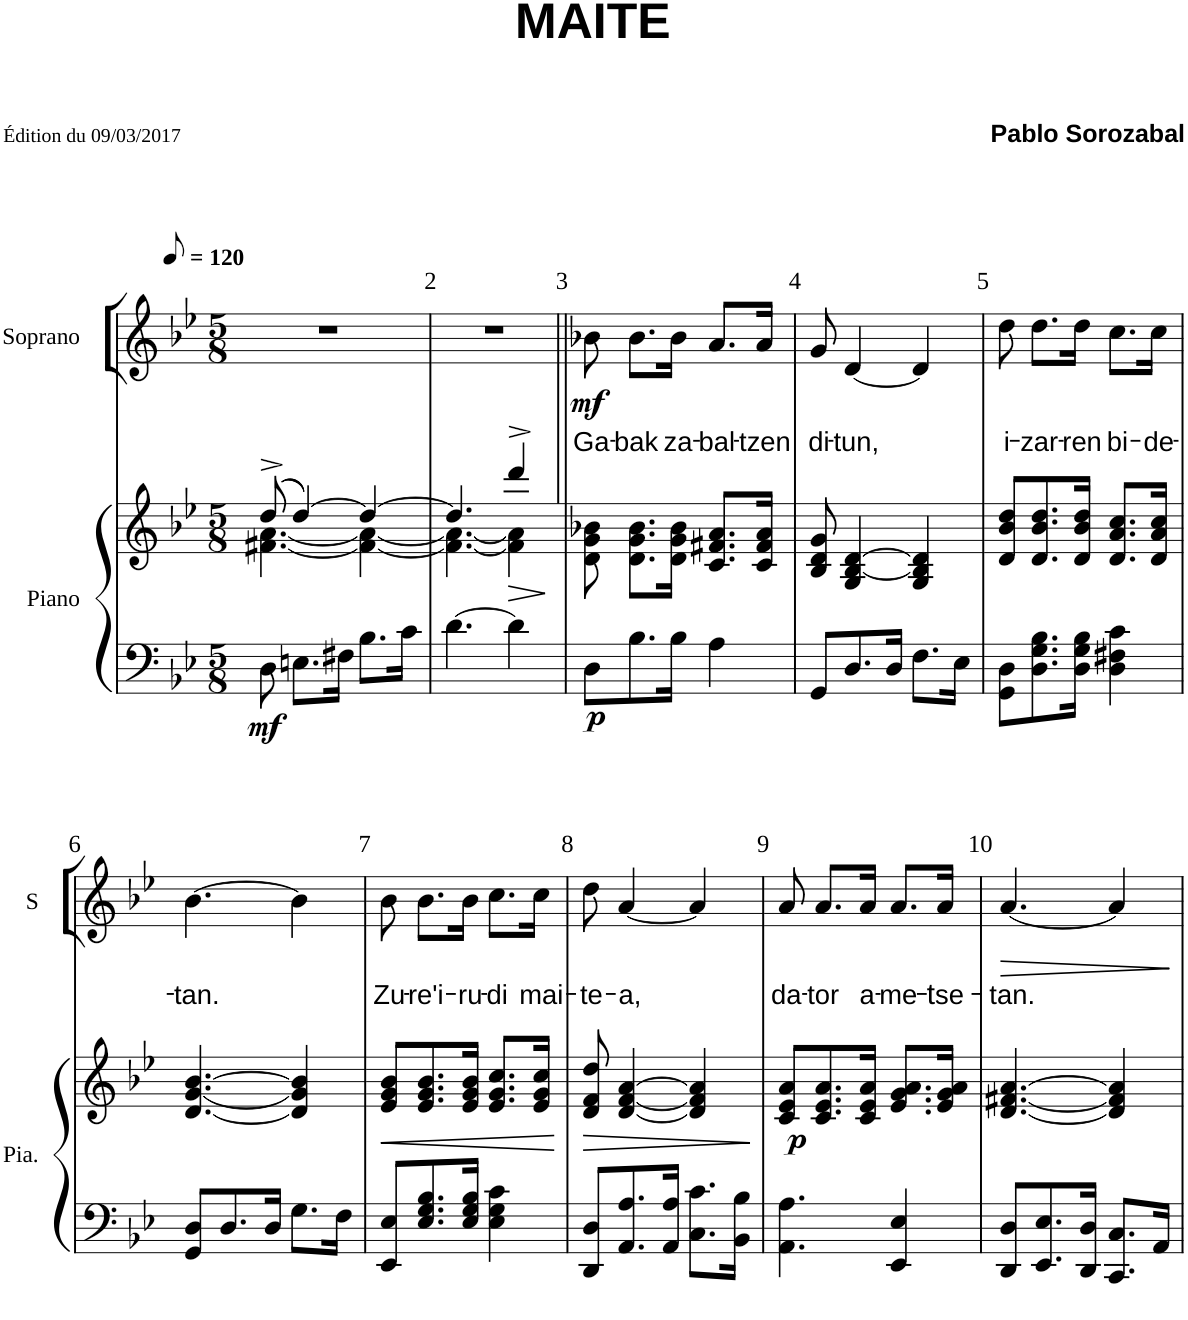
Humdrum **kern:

**kern	**kern	**dynam	**kern	**text	**dynam
*part2	*part2	*part2	*part1	*part1	*part1
*staff3	*staff2	*staff2/3	*staff1	*staff1	*staff1
*I"Piano	*	*	*I"Soprano	*	*
*I'Pia.	*	*	*I'S	*	*
*clefF4	*clefG2	*	*clefG2	*	*
*k[b-e-]	*k[b-e-]	*	*k[b-e-]	*	*
*B-:	*B-:	*	*B-:	*	*
*M5/8	*M5/8	*	*M5/8	*	*
*MM60	*MM60	*	*MM60	*	*
=1	=1	=1	=1	=1	=1
*	*^	*	*	*	*
!	!	!	!LO:DY:b=2	!	!	!
8D\	((8dd^/	[4.f#X\ [4.a\	mf	8%5r	.	.
8.En\L	[4dd/))	.	.	.	.	.
16F#X\Jk	.	.	.	.	.	.
8.B-\L	4dd/_	4f#\_ 4a\_	.	.	.	.
16c\Jk	.	.	.	.	.	.
=2	=2	=2	=2	=2	=2	=2
[4.d\	4.dd/]	4.f#\_ 4.a\_	.	8%5r	.	.
!	!	!	!LO:HP:b	!	!	!
4d\]	4ddd^/	4f#\] 4a\]	>	.	.	.
*	*v	*v	*	*	*	*
.	.	]	.	.	.
=3||	=3||	=3||	=3||	=3||	=3||
!	!	!LO:DY:b=2	!	!LO:LY:b	!LO:DY:b
8D\L	8d\ 8g\ 8b-X\	p	8b-X\	Ga-	mf
!	!	!	!	!LO:LY:b	!
8.B-\	8.d\ 8.g\ 8.b-\L	.	8.b-\L	-bak	.
!	!	!	!	!LO:LY:b	!
16B-\Jk	16d\ 16g\ 16b-\Jk	.	16b-\Jk	za-	.
!	!	!	!	!LO:LY:b	!
4A\	8.c/ 8.f#X/ 8.a/L	.	8.a/L	-bal-	.
!	!	!	!	!LO:LY:b	!
.	16c/ 16f#/ 16a/Jk	.	16a/Jk	-tzen	.
=4	=4	=4	=4	=4	=4
!	!	!	!	!LO:LY:b	!
8GG/L	8B-/ 8d/ 8g/	.	8g/	di-	.
!	!	!	!	!LO:LY:b	!
8.D/	4G/ [4B-/ [4d/	.	[4d/	-tun,	.
16D/Jk	.	.	.	.	.
8.F\L	4G/ 4B-/] 4d/]	.	4d/]	.	.
16E-\Jk	.	.	.	.	.
=5	=5	=5	=5	=5	=5
!	!	!	!	!LO:LY:b	!
8GG\ 8D\L	8d/ 8b-/ 8dd/L	.	8dd\	i-	.
!	!	!	!	!LO:LY:b	!
8.D\ 8.G\ 8.B-\	8.d/ 8.b-/ 8.dd/	.	8.dd\L	-zar-	.
!	!	!	!	!LO:LY:b	!
16D\ 16G\ 16B-\Jk	16d/ 16b-/ 16dd/Jk	.	16dd\Jk	-ren	.
!	!	!	!	!LO:LY:b	!
4D\ 4F#X\ 4c\	8.d/ 8.a/ 8.cc/L	.	8.cc\L	bi-	.
!	!	!	!	!LO:LY:b	!
.	16d/ 16a/ 16cc/Jk	.	16cc\Jk	-de-	.
!!LO:LB:g=z
=6	=6	=6	=6	=6	=6
!	!	!	!	!LO:LY:b	!
8GG/ 8D/L	[4.d/ [4.g/ [4.b-/	.	[4.b-\	-tan.	.
8.D/	.	.	.	.	.
16D/Jk	.	.	.	.	.
8.G\L	4d/] 4g/] 4b-/]	.	4b-\]	.	.
16F\Jk	.	.	.	.	.
=7	=7	=7	=7	=7	=7
!	!	!LO:HP:b	!	!LO:LY:b	!
8EE-/ 8E-/L	8e-/ 8g/ 8b-/L	<	8b-\	Zu-	.
!	!	!	!	!LO:LY:b	!
8.E-/ 8.G/ 8.B-/	8.e-/ 8.g/ 8.b-/	.	8.b-\L	-re'i-	.
!	!	!	!	!LO:LY:b	!
16E-/ 16G/ 16B-/Jk	16e-/ 16g/ 16b-/Jk	.	16b-\Jk	-ru-	.
!	!	!	!	!LO:LY:b	!
4E-\ 4G\ 4c\	8.e-/ 8.g/ 8.cc/L	.	8.cc\L	-di	.
!	!	!	!	!LO:LY:b	!
.	16e-/ 16g/ 16cc/Jk	.	16cc\Jk	mai-	.
.	.	[	.	.	.
=8	=8	=8	=8	=8	=8
!	!	!LO:HP:b	!	!LO:LY:b	!
8DD/ 8D/L	8d/ 8f/ 8dd/	>	8dd\	-te-	.
!	!	!	!	!LO:LY:b	!
8.AA/ 8.A/	[4d/ [4f/ [4a/	.	[4a/	-a,	.
16AA/ 16A/Jk	.	.	.	.	.
8.C\ 8.c\L	4d/] 4f/] 4a/]	.	4a/]	.	.
16BB-\ 16B-\Jk	.	.	.	.	.
.	.	]	.	.	.
=9	=9	=9	=9	=9	=9
!	!	!LO:DY:b	!	!LO:LY:b	!
4.AA\ 4.A\	8c/ 8e-/ 8a/L	p	8a/	da-	.
!	!	!	!	!LO:LY:b	!
.	8.c/ 8.e-/ 8.a/	.	8.a/L	-tor	.
!	!	!	!	!LO:LY:b	!
.	16c/ 16e-/ 16a/Jk	.	16a/Jk	a-	.
!	!	!	!	!LO:LY:b	!
4EE-/ 4E-/	8.e-/ 8.g/ 8.a/L	.	8.a/L	-me-	.
!	!	!	!	!LO:LY:b	!
.	16e-/ 16g/ 16a/Jk	.	16a/Jk	-t se	.
=10	=10	=10	=10	=10	=10
!	!	!	!	!LO:LY:b	!LO:HP:b
8DD/ 8D/L	[4.d/ [4.f#X/ [4.a/	.	[4.a/	-tan.	>
8.EE-/ 8.E-/	.	.	.	.	.
16DD/ 16D/Jk	.	.	.	.	.
8.CC/ 8.C/L	4d/] 4f#/] 4a/]	.	4a/]	.	.
16AA/Jk	.	.	.	.	.
.	.	.	.	.	]
=	=	=	=	=	=
*-	*-	*-	*-	*-	*-
